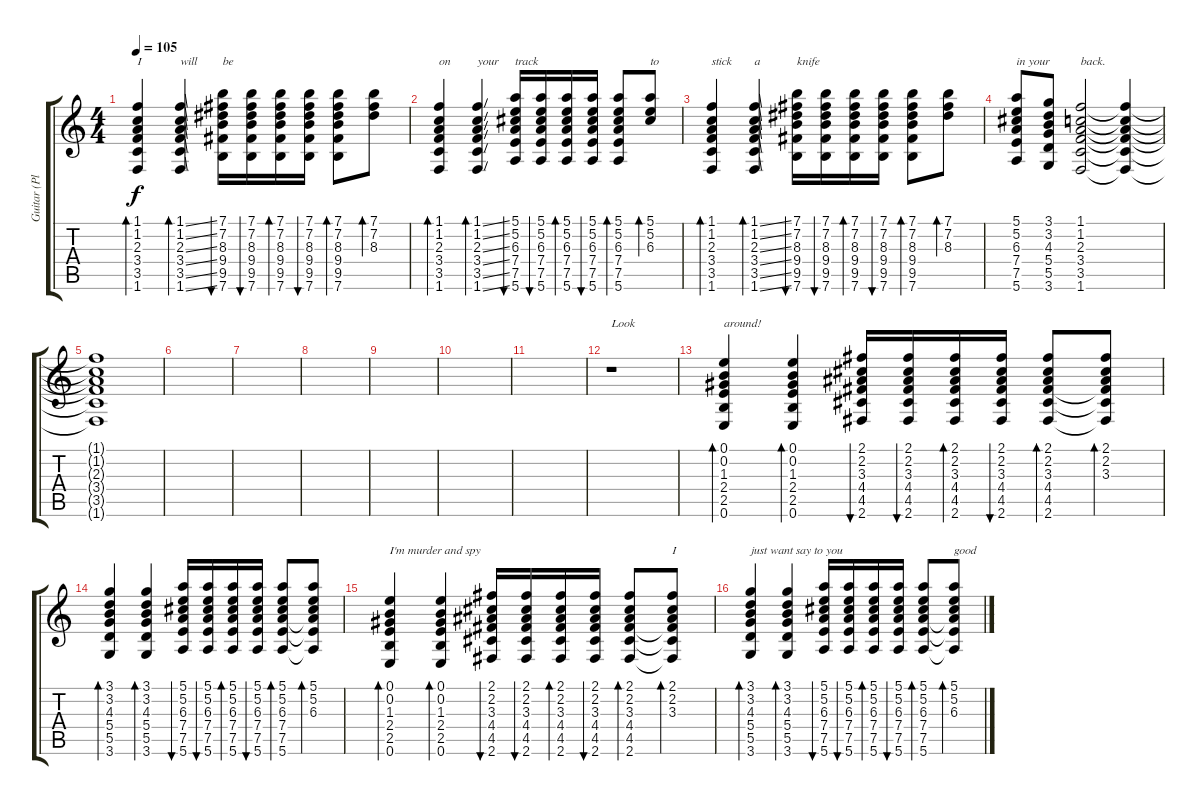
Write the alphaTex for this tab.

\track ("Guitar (Plagy)" "Guitar (Pl") {instrument acousticguitarnylon}
\staff {score tabs}
\tuning (E4 B3 G3 D3 A2 E2) {hide}
\ts (4 4)
\tempo 105
\clef g2
\ks c
(1.1 1.2 2.3 3.4 3.5 1.6).4{bd 60 txt "I" dy f} (1.1{ss} 1.2{ss} 2.3{ss} 3.4{ss} 3.5{ss} 1.6{ss}).4{bd 60 txt "will"} (7.1 7.2 8.3 9.4 9.5 7.6).16{bu 60 txt "be"} (7.1 7.2 8.3 9.4 9.5 7.6).16{bu 60} (7.1 7.2 8.3 9.4 9.5 7.6).16{bd 60} (7.1 7.2 8.3 9.4 9.5 7.6).16{bu 60} (7.1 7.2 8.3 9.4 9.5 7.6).8{bd 60} (7.1 7.2 8.3).8{bd 60} |
(1.1 1.2 2.3 3.4 3.5 1.6).4{bd 60 txt "on"} (1.1{ss} 1.2{ss} 2.3{ss} 3.4{ss} 3.5{ss} 1.6{ss}).4{bd 60 txt "your"} (5.1 5.2 6.3 7.4 7.5 5.6).16{bu 60 txt "track"} (5.1 5.2 6.3 7.4 7.5 5.6).16{bu 60} (5.1 5.2 6.3 7.4 7.5 5.6).16{bd 60} (5.1 5.2 6.3 7.4 7.5 5.6).16{bu 60} (5.1 5.2 6.3 7.4 7.5 5.6).8{bd 60} (5.1 5.2 6.3).8{bd 60 txt "to"} |
(1.1 1.2 2.3 3.4 3.5 1.6).4{bd 60 txt "stick"} (1.1{ss} 1.2{ss} 2.3{ss} 3.4{ss} 3.5{ss} 1.6{ss}).4{bd 60 txt "a"} (7.1 7.2 8.3 9.4 9.5 7.6).16{bu 60 txt "knife"} (7.1 7.2 8.3 9.4 9.5 7.6).16{bu 60} (7.1 7.2 8.3 9.4 9.5 7.6).16{bd 60} (7.1 7.2 8.3 9.4 9.5 7.6).16{bu 60} (7.1 7.2 8.3 9.4 9.5 7.6).8{bd 60} (7.1 7.2 8.3).8{bd 60} |
(5.1 5.2 6.3 7.4 7.5 5.6).8{txt "in your"} (3.1 3.2 4.3 5.4 5.5 3.6).8 (1.1 1.2 2.3 3.4 3.5 1.6).2{txt "back."} (1.1{t} 1.2{t} 2.3{t} 3.4{t} 3.5{t} 1.6{t}).4 |
(1.1{t} 1.2{t} 2.3{t} 3.4{t} 3.5{t} 1.6{t}).1 |
|
|
|
|
|
|
r.1{txt "Look"} |
(0.1 0.2 1.3 2.4 2.5 0.6).4{bd 60 txt "around!"} (0.1 0.2 1.3 2.4 2.5 0.6).4{bd 60} (2.1 2.2 3.3 4.4 4.5 2.6).16{bu 60} (2.1 2.2 3.3 4.4 4.5 2.6).16{bu 60} (2.1 2.2 3.3 4.4 4.5 2.6).16{bd 60} (2.1 2.2 3.3 4.4 4.5 2.6).16{bu 60} (2.1 2.2 3.3 4.4 4.5 2.6).8{bd 60} (2.1 2.2 3.3 4.4{t} 4.5{t} 2.6{t}).8{bd 60} |
(3.1 3.2 4.3 5.4 5.5 3.6).4{bd 60} (3.1 3.2 4.3 5.4 5.5 3.6).4{bd 60} (5.1 5.2 6.3 7.4 7.5 5.6).16{bu 60} (5.1 5.2 6.3 7.4 7.5 5.6).16{bu 60} (5.1 5.2 6.3 7.4 7.5 5.6).16{bd 60} (5.1 5.2 6.3 7.4 7.5 5.6).16{bu 60} (5.1 5.2 6.3 7.4 7.5 5.6).8{bd 60} (5.1 5.2 6.3 7.4{t} 7.5{t} 5.6{t}).8{bd 60} |
(0.1 0.2 1.3 2.4 2.5 0.6).4{bd 60 txt "I'm murder and spy"} (0.1 0.2 1.3 2.4 2.5 0.6).4{bd 60} (2.1 2.2 3.3 4.4 4.5 2.6).16{bu 60} (2.1 2.2 3.3 4.4 4.5 2.6).16{bu 60} (2.1 2.2 3.3 4.4 4.5 2.6).16{bd 60} (2.1 2.2 3.3 4.4 4.5 2.6).16{bu 60} (2.1 2.2 3.3 4.4 4.5 2.6).8{bd 60} (2.1 2.2 3.3 4.4{t} 4.5{t} 2.6{t}).8{bd 60 txt "I"} |
(3.1 3.2 4.3 5.4 5.5 3.6).4{bd 60 txt "just want say to you"} (3.1 3.2 4.3 5.4 5.5 3.6).4{bd 60} (5.1 5.2 6.3 7.4 7.5 5.6).16{bu 60} (5.1 5.2 6.3 7.4 7.5 5.6).16{bu 60} (5.1 5.2 6.3 7.4 7.5 5.6).16{bd 60} (5.1 5.2 6.3 7.4 7.5 5.6).16{bu 60} (5.1 5.2 6.3 7.4 7.5 5.6).8{bd 60} (5.1 5.2 6.3 7.4{t} 7.5{t} 5.6{t}).8{bd 60 txt "good"}
